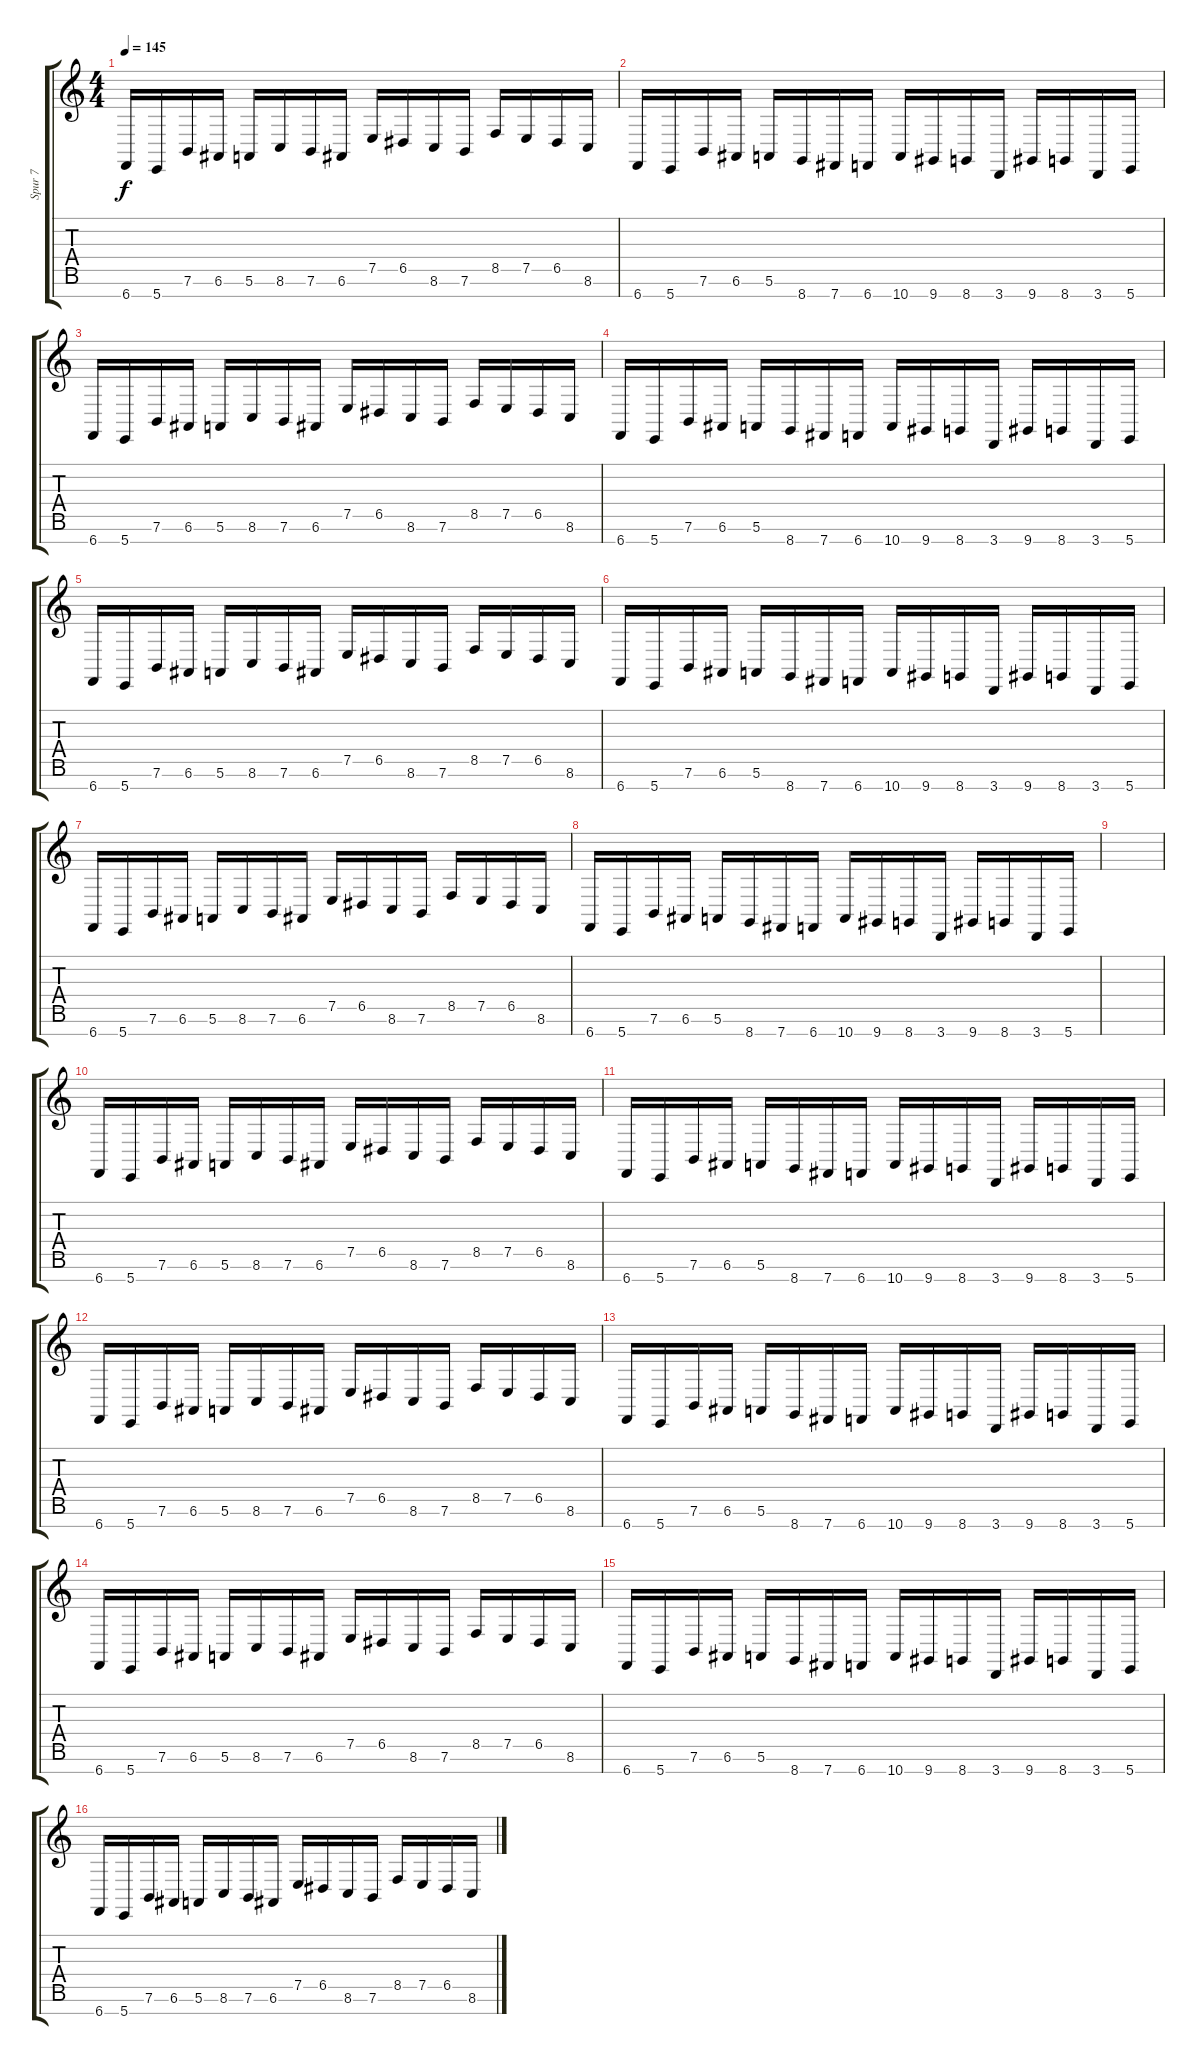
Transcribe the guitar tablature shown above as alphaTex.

\track ("Spur 7" "Spur 7") {instrument percussiveorgan}
\staff {score tabs}
\tuning (E4 B3 G3 D3 A2 E2 B1) {hide}
\ts (4 4)
\tempo 145
\clef g2
\ks c
6.7.16{dy f} 5.7.16 7.6.16 6.6.16 5.6.16 8.6.16 7.6.16 6.6.16 7.5.16 6.5.16 8.6.16 7.6.16 8.5.16 7.5.16 6.5.16 8.6.16 |
6.7.16 5.7.16 7.6.16 6.6.16 5.6.16 8.7.16 7.7.16 6.7.16 10.7.16 9.7.16 8.7.16 3.7.16 9.7.16 8.7.16 3.7.16 5.7.16 |
6.7.16 5.7.16 7.6.16 6.6.16 5.6.16 8.6.16 7.6.16 6.6.16 7.5.16 6.5.16 8.6.16 7.6.16 8.5.16 7.5.16 6.5.16 8.6.16 |
6.7.16 5.7.16 7.6.16 6.6.16 5.6.16 8.7.16 7.7.16 6.7.16 10.7.16 9.7.16 8.7.16 3.7.16 9.7.16 8.7.16 3.7.16 5.7.16 |
6.7.16 5.7.16 7.6.16 6.6.16 5.6.16 8.6.16 7.6.16 6.6.16 7.5.16 6.5.16 8.6.16 7.6.16 8.5.16 7.5.16 6.5.16 8.6.16 |
6.7.16 5.7.16 7.6.16 6.6.16 5.6.16 8.7.16 7.7.16 6.7.16 10.7.16 9.7.16 8.7.16 3.7.16 9.7.16 8.7.16 3.7.16 5.7.16 |
6.7.16 5.7.16 7.6.16 6.6.16 5.6.16 8.6.16 7.6.16 6.6.16 7.5.16 6.5.16 8.6.16 7.6.16 8.5.16 7.5.16 6.5.16 8.6.16 |
6.7.16 5.7.16 7.6.16 6.6.16 5.6.16 8.7.16 7.7.16 6.7.16 10.7.16 9.7.16 8.7.16 3.7.16 9.7.16 8.7.16 3.7.16 5.7.16 |
|
6.7.16 5.7.16 7.6.16 6.6.16 5.6.16 8.6.16 7.6.16 6.6.16 7.5.16 6.5.16 8.6.16 7.6.16 8.5.16 7.5.16 6.5.16 8.6.16 |
6.7.16 5.7.16 7.6.16 6.6.16 5.6.16 8.7.16 7.7.16 6.7.16 10.7.16 9.7.16 8.7.16 3.7.16 9.7.16 8.7.16 3.7.16 5.7.16 |
6.7.16 5.7.16 7.6.16 6.6.16 5.6.16 8.6.16 7.6.16 6.6.16 7.5.16 6.5.16 8.6.16 7.6.16 8.5.16 7.5.16 6.5.16 8.6.16 |
6.7.16 5.7.16 7.6.16 6.6.16 5.6.16 8.7.16 7.7.16 6.7.16 10.7.16 9.7.16 8.7.16 3.7.16 9.7.16 8.7.16 3.7.16 5.7.16 |
6.7.16 5.7.16 7.6.16 6.6.16 5.6.16 8.6.16 7.6.16 6.6.16 7.5.16 6.5.16 8.6.16 7.6.16 8.5.16 7.5.16 6.5.16 8.6.16 |
6.7.16 5.7.16 7.6.16 6.6.16 5.6.16 8.7.16 7.7.16 6.7.16 10.7.16 9.7.16 8.7.16 3.7.16 9.7.16 8.7.16 3.7.16 5.7.16 |
6.7.16 5.7.16 7.6.16 6.6.16 5.6.16 8.6.16 7.6.16 6.6.16 7.5.16 6.5.16 8.6.16 7.6.16 8.5.16 7.5.16 6.5.16 8.6.16
